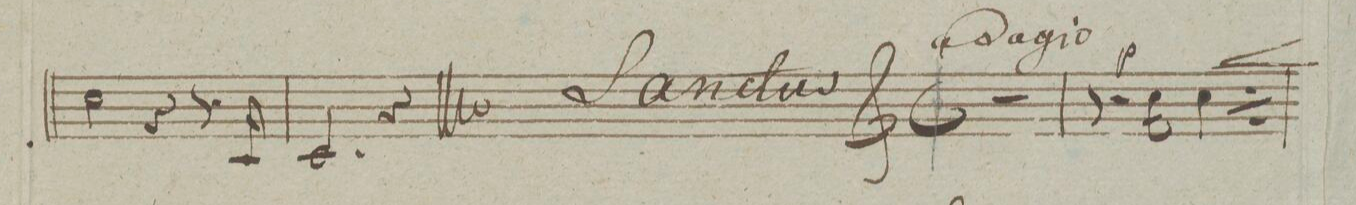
**kern	**dynam
*I"Clarino Primo in C	*
*clefG2	*
*k[]	*
*met(c)	*
*M4/4	*
1r	.
=2	=2
8.r	.
16cc\	p
4cc\	.
*rep	*
8.r	.
16cc\	.
4cc\	.
*Xrep	*
=3	=3
*-	*-
